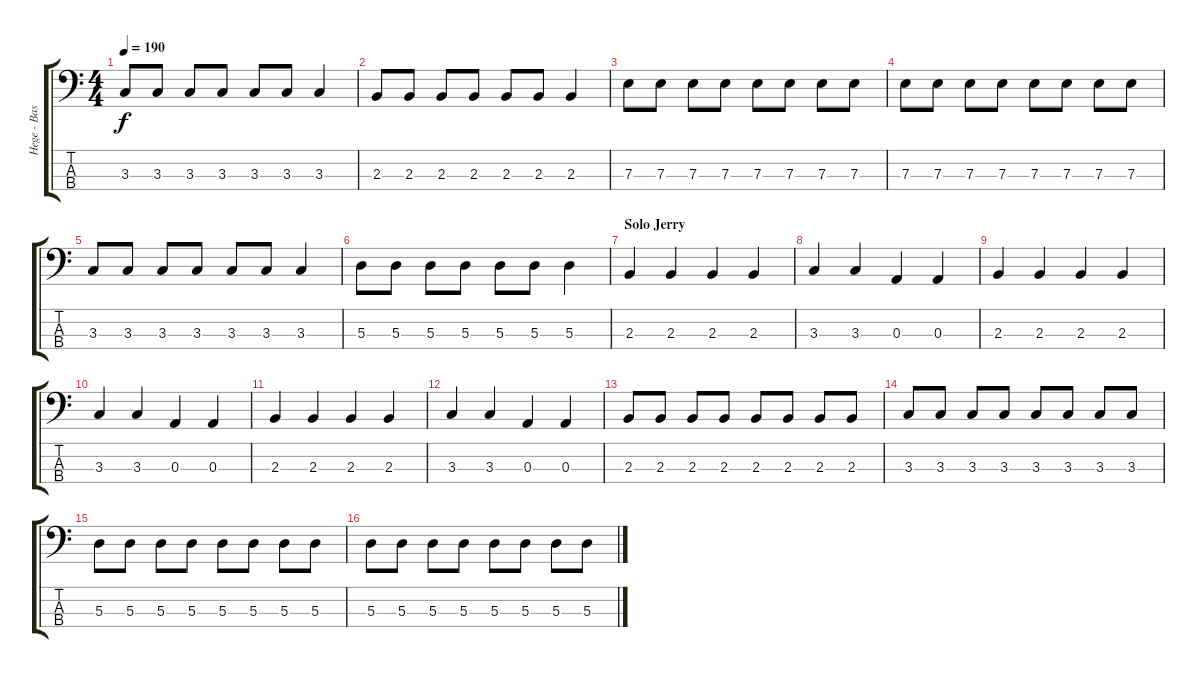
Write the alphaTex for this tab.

\track ("Hege - Bass" "Hege - Bas") {instrument electricbassfinger}
\staff {score tabs}
\tuning (G2 D2 A1 E1) {hide}
\ts (4 4)
\tempo 190
\clef f4
\ks c
3.3.8{dy f} 3.3.8 3.3.8 3.3.8 3.3.8 3.3.8 3.3.4 |
2.3.8 2.3.8 2.3.8 2.3.8 2.3.8 2.3.8 2.3.4 |
7.3.8 7.3.8 7.3.8 7.3.8 7.3.8 7.3.8 7.3.8 7.3.8 |
7.3.8 7.3.8 7.3.8 7.3.8 7.3.8 7.3.8 7.3.8 7.3.8 |
3.3.8 3.3.8 3.3.8 3.3.8 3.3.8 3.3.8 3.3.4 |
5.3.8 5.3.8 5.3.8 5.3.8 5.3.8 5.3.8 5.3.4 |
\section ("" "Solo Jerry")
2.3.4 2.3.4 2.3.4 2.3.4 |
3.3.4 3.3.4 0.3.4 0.3.4 |
2.3.4 2.3.4 2.3.4 2.3.4 |
3.3.4 3.3.4 0.3.4 0.3.4 |
2.3.4 2.3.4 2.3.4 2.3.4 |
3.3.4 3.3.4 0.3.4 0.3.4 |
2.3.8 2.3.8 2.3.8 2.3.8 2.3.8 2.3.8 2.3.8 2.3.8 |
3.3.8 3.3.8 3.3.8 3.3.8 3.3.8 3.3.8 3.3.8 3.3.8 |
5.3.8 5.3.8 5.3.8 5.3.8 5.3.8 5.3.8 5.3.8 5.3.8 |
5.3.8 5.3.8 5.3.8 5.3.8 5.3.8 5.3.8 5.3.8 5.3.8
